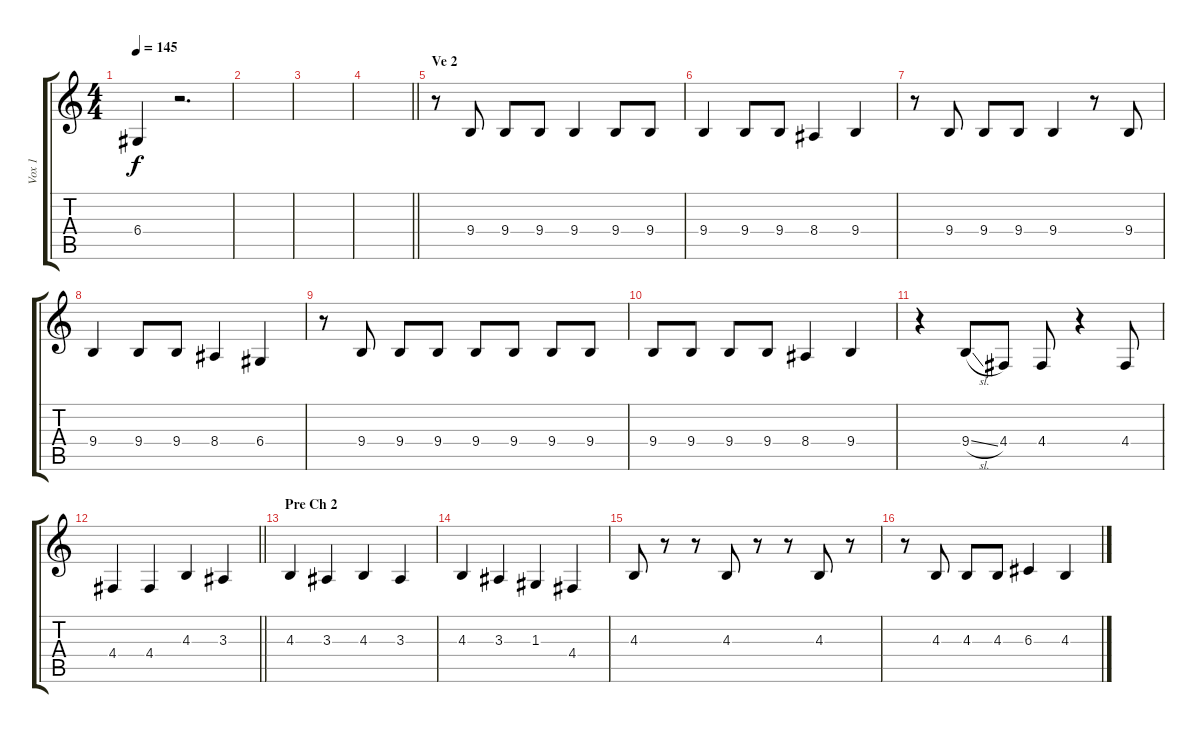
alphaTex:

\track ("Vox 1" "Vox 1") {instrument baritonesax}
\staff {score tabs}
\tuning (E4 B3 G3 D3 A2 E2) {hide}
\ts (4 4)
\tempo 145
\clef g2
\ks c
6.4{t}.4{dy f} r.2{d} |
|
|
\barLineRight lightlight
|
\section ("" "Ve 2")
r.8 9.4.8 9.4.8 9.4.8 9.4.4 9.4.8 9.4.8 |
9.4.4 9.4.8 9.4.8 8.4.4 9.4.4 |
r.8 9.4.8 9.4.8 9.4.8 9.4.4 r.8 9.4.8 |
9.4.4 9.4.8 9.4.8 8.4.4 6.4.4 |
r.8 9.4.8 9.4.8 9.4.8 9.4.8 9.4.8 9.4.8 9.4.8 |
9.4.8 9.4.8 9.4.8 9.4.8 8.4.4 9.4.4 |
r.4 9.4{sl}.8 4.4.8 4.4.8 r.4 4.4.8 |
\barLineRight lightlight
4.4.4 4.4.4 4.3.4 3.3.4 |
\section ("" "Pre Ch 2")
4.3.4 3.3.4 4.3.4 3.3.4 |
4.3.4 3.3.4 1.3.4 4.4.4 |
4.3.8 r.8 r.8 4.3.8 r.8 r.8 4.3.8 r.8 |
r.8 4.3.8 4.3.8 4.3.8 6.3.4 4.3.4
